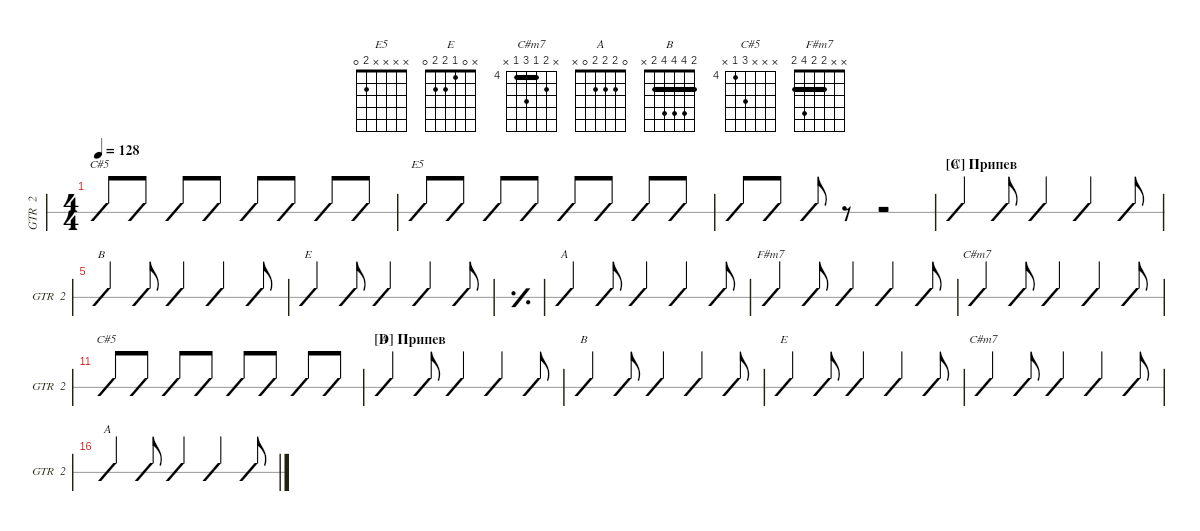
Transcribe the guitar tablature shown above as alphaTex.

\defaultSystemsLayout 4
\hideDynamics
\bracketExtendMode groupsimilarinstruments
\singleTrackTrackNamePolicy allsystems
\multiTrackTrackNamePolicy allsystems
\otherSystemsTrackNameOrientation horizontal
\defaultBarNumberDisplay FirstOfSystem
\track ("Electric Guitar 2" "GTR  2") {instrument electricguitarclean}
\staff {slash}
\tuning (E4 B3 G3 D3 A2 E2)
\chord ("E5" x x x x 2 0)
\chord ("E" x 0 1 2 2 0)
\chord ("C#m7" x 5 4 6 4 x) {firstfret 4 barre 4}
\chord ("A" 0 2 2 2 0 x)
\chord ("B" 2 4 4 4 2 x) {barre 2}
\chord ("C#5" x x x 6 4 x) {firstfret 4}
\chord ("F#m7" x x 2 2 4 2) {barre (2 2)}
\ts (4 4)
\tempo 128
\clef g2
\ks e
(4.5{pm} 6.4{pm}).8{ch "C#5" dy mf} (4.5{pm} 6.4{pm}).8 (4.5{pm} 6.4{pm}).8 (4.5{pm} 6.4{pm}).8 (4.5{pm} 6.4{pm}).8 (4.5{pm} 6.4{pm}).8 (4.5{pm} 6.4{pm}).8 (4.5{pm} 6.4{pm}).8 |
(0.6{pm} 2.5{pm}).8{ch "E5"} (0.6{pm} 2.5{pm}).8 (0.6{pm} 2.5{pm}).8 (0.6{pm} 2.5{pm}).8 (0.6{pm} 2.5{pm}).8 (0.6{pm} 2.5{pm}).8 (0.6{pm} 2.5{pm}).8 (0.6{pm} 2.5{pm}).8 |
(0.6 2.5).8 (0.6 2.5).8 (0.6 2.5).8 r.8 r.2 |
\section ("C" "Припев")
(0.5 2.4 2.3 2.2 0.1).4{ch "A"} (0.5 2.4 2.3 2.2 0.1).8 (0.5 2.4 2.3 2.2 0.1).4 (0.5 2.4 2.3 2.2 0.1).4 (0.5 2.4 2.3 2.2 0.1).8 |
(2.5 4.4 4.3 4.2 2.1).4{ch "B"} (2.5 4.4 4.3 4.2 2.1).8 (2.5 4.4 4.3 4.2 2.1).4 (2.5 4.4 4.3 4.2 2.1).4 (2.5 4.4 4.3 4.2 2.1).8 |
(0.6 2.5 2.4 1.3 0.2).4{ch "E"} (0.6 2.5 2.4 1.3 0.2).8 (0.6 2.5 2.4 1.3 0.2).4 (0.6 2.5 2.4 1.3 0.2).4 (0.6 2.5 2.4 1.3 0.2).8 |
\simile simple
|
\simile none
(0.5 2.4 2.3 2.2 0.1).4{ch "A"} (0.5 2.4 2.3 2.2 0.1).8 (0.5 2.4 2.3 2.2 0.1).4 (0.5 2.4 2.3 2.2 0.1).4 (0.5 2.4 2.3 2.2 0.1).8 |
(2.6 4.5 2.4 2.3).4{ch "F#m7"} (2.6 4.5 2.4 2.3).8 (2.6 4.5 2.4 2.3).4 (2.6 4.5 2.4 2.3).4 (2.6 4.5 2.4 2.3).8 |
(4.5 6.4 4.3 5.2).4{ch "C#m7"} (4.5 6.4 4.3 5.2).8 (4.5 6.4 4.3 5.2).4 (4.5 6.4 4.3 5.2).4 (4.5 6.4 4.3 5.2).8 |
(4.5{pm} 6.4{pm}).8{ch "C#5"} (4.5 6.4).8 (4.5 6.4).8 (4.5{pm} 6.4{pm}).8 (4.5{pm} 6.4{pm}).8 (4.5 6.4).8 (4.5 6.4).8 (4.5{pm} 6.4{pm}).8 |
\section ("D" "Припев")
(0.5 2.4 2.3 2.2 0.1).4{ch "A"} (0.5 2.4 2.3 2.2 0.1).8 (0.5 2.4 2.3 2.2 0.1).4 (0.5 2.4 2.3 2.2 0.1).4 (0.5 2.4 2.3 2.2 0.1).8 |
(2.5 4.4 4.3 4.2 2.1).4{ch "B"} (2.5 4.4 4.3 4.2 2.1).8 (2.5 4.4 4.3 4.2 2.1).4 (2.5 4.4 4.3 4.2 2.1).4 (2.5 4.4 4.3 4.2 2.1).8 |
(0.6 2.5 2.4 1.3 0.2).4{ch "E"} (0.6 2.5 2.4 1.3 0.2).8 (0.6 2.5 2.4 1.3 0.2).4 (0.6 2.5 2.4 1.3 0.2).4 (0.6 2.5 2.4 1.3 0.2).8 |
(4.5 6.4 4.3 5.2).4{ch "C#m7"} (4.5 6.4 4.3 5.2).8 (4.5 6.4 4.3 5.2).4 (4.5 6.4 4.3 5.2).4 (4.5 6.4 4.3 5.2).8 |
(0.5 2.4 2.3 2.2 0.1).4{ch "A"} (0.5 2.4 2.3 2.2 0.1).8 (0.5 2.4 2.3 2.2 0.1).4 (0.5 2.4 2.3 2.2 0.1).4 (0.5 2.4 2.3 2.2 0.1).8
